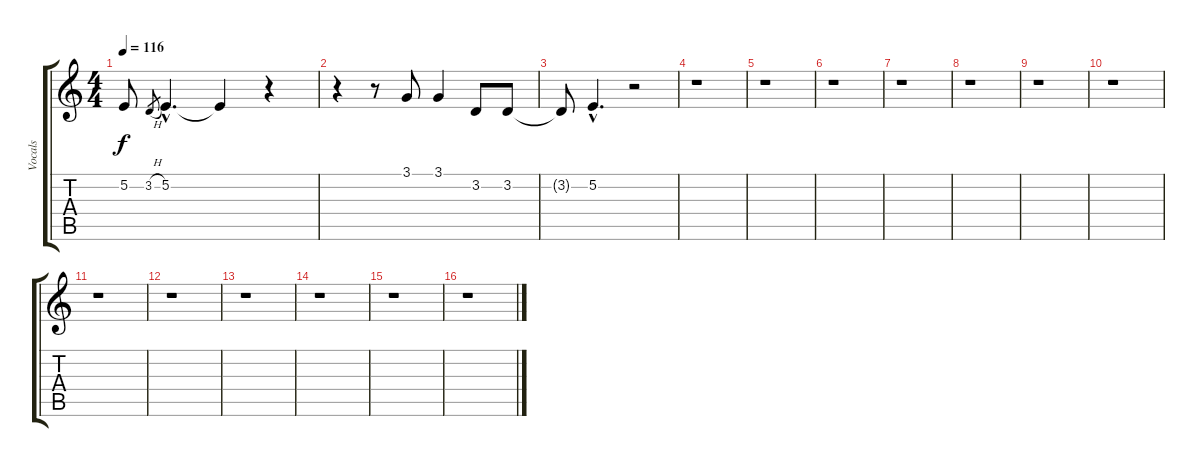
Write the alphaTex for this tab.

\track ("Vocals" "Vocals") {instrument lead5charang}
\staff {score tabs}
\tuning (E4 B3 G3 D3 A2 E2) {hide}
\ts (4 4)
\tempo 116
\clef g2
\ks c
5.2.8{dy f} 3.2{h}.8{gr} 5.2{hac}.4{d} 5.2{t}.4 r.4 |
r.4 r.8 3.1.8 3.1.4 3.2.8 3.2.8 |
3.2{t}.8 5.2{hac}.4{d} r.2 |
r.1 |
r.1 |
r.1 |
r.1 |
r.1 |
r.1 |
r.1 |
r.1 |
r.1 |
r.1 |
r.1 |
r.1 |
r.1
